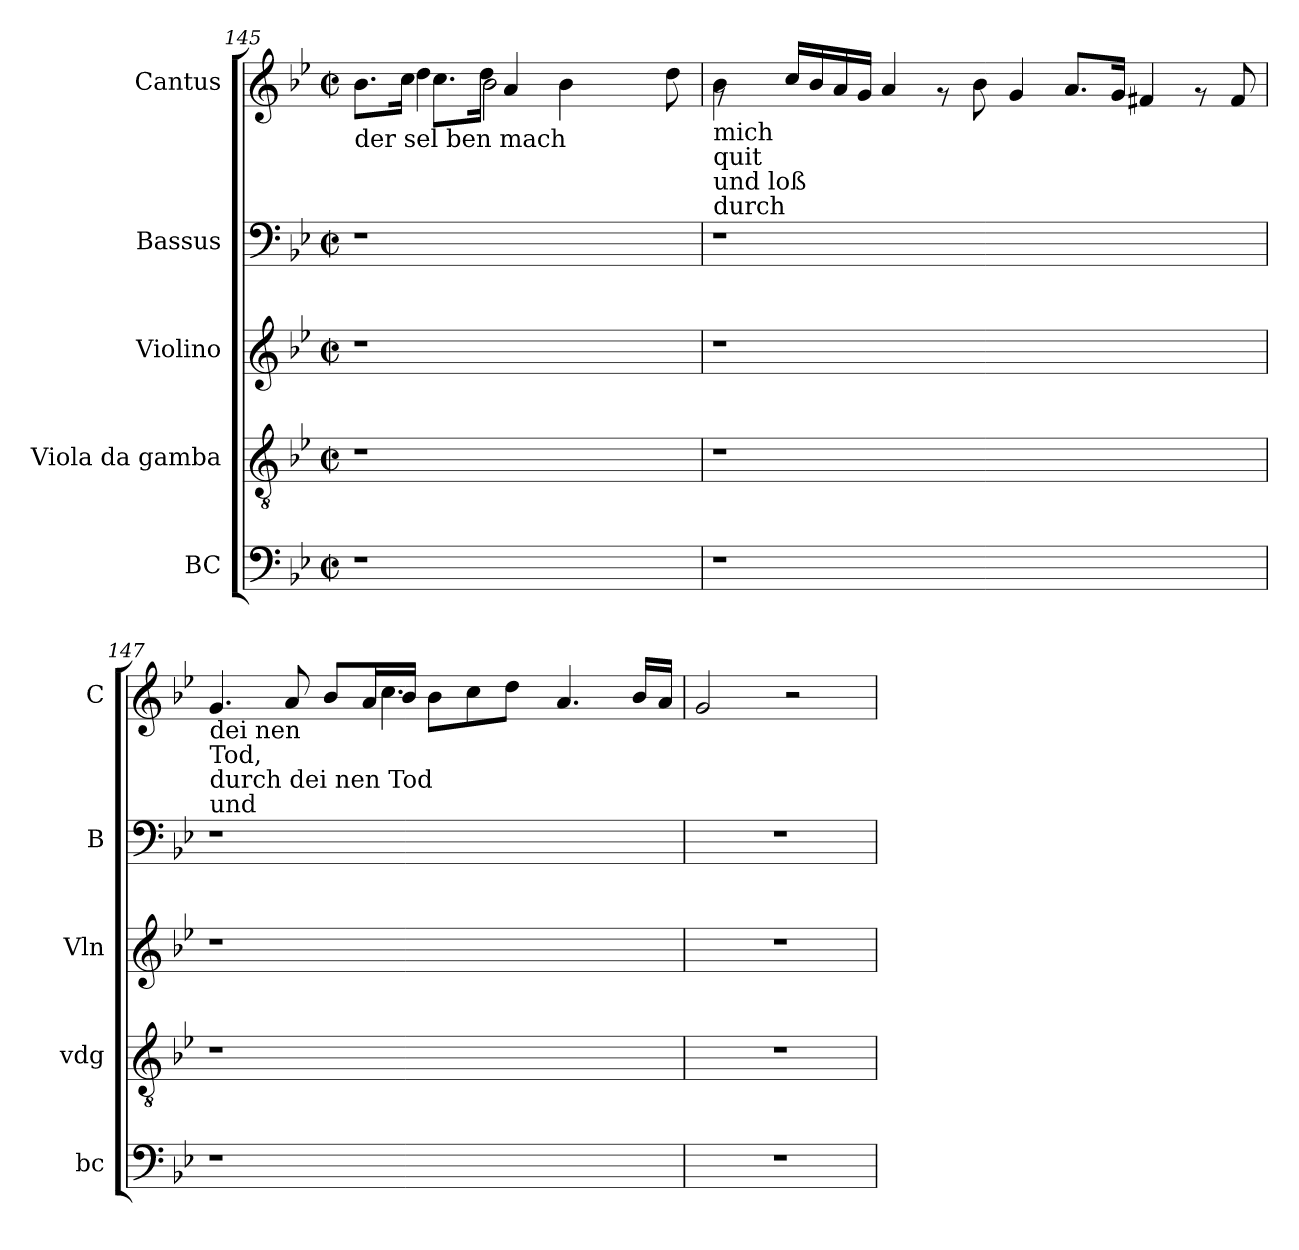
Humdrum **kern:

**kern	**kern	**kern	**kern	**kern
*part5	*part4	*part3	*part2	*part1
*staff5	*staff4	*staff3	*staff2	*staff1
*I"BC	*I"Viola da gamba	*I"Violino	*I"Bassus	*I"Cantus
*I'bc	*I'vdg	*I'Vln	*I'B	*I'C
!!LO:LB:g=z
*clefF4	*clefGv2	*clefG2	*clefF4	*clefG2
*k[b-e-]	*k[b-e-]	*k[b-e-]	*k[b-e-]	*k[b-e-]
*B-:	*B-:	*B-:	*B-:	*B-:
*M2/2	*M2/2	*M2/2	*M2/2	*M2/2
*met(c|)	*met(c|)	*met(c|)	*met(c|)	*met(c|)
=145	=145	=145	=145	=145
*	*	*	*	*^
!	!	!	!	!LO:TX:b:t=der sel ben mach	!
1r	1r	1r	1r	8.b-\L	8.ryy
.	.	.	.	16cc\Jk	4dd\
.	.	.	.	8.cc\L	.
.	.	.	.	16dd\Jk	2b-\
.	.	.	.	4a/	.
.	.	.	.	4b-\	.
.	.	.	.	.	8.ryy
4ryy	4ryy	4ryy	4ryy	4ryy	.
.	.	.	.	.	8dd\
=146	=146	=146	=146	=146	=146
!	!	!	!	!LO:TX:b:t=mich	!
!	!	!	!	!LO:TX:b:t=quit	!
!	!	!	!	!LO:TX:b:t=und loß	!
!	!	!	!	!LO:TX:b:t=durch	!
1r	1r	1r	1r	4b-\	8rf
.	.	.	.	.	1...ryy
.	.	.	.	16cc/LL	.
.	.	.	.	16b-/	.
.	.	.	.	16a/	.
.	.	.	.	16g/JJ	.
.	.	.	.	4a/	.
.	.	.	.	8rf	.
.	.	.	.	8b-\	.
1ryy	1ryy	1ryy	1ryy	4g/	.
.	.	.	.	8.a/L	.
.	.	.	.	16g/Jk	.
.	.	.	.	4f#X/	.
.	.	.	.	8rf	.
.	.	.	.	8f#/	.
=147	=147	=147	=147	=147	=147
!	!	!	!	!LO:TX:b:t=dei nen	!
!	!	!	!	!LO:TX:b:t=Tod,	!
!	!	!	!	!LO:TX:b:t=durch dei nen Tod	!
!	!	!	!	!LO:TX:b:t=und	!
1r	1r	1r	1r	4.g/	2ryy
.	.	.	.	8a/	.
.	.	.	.	8b-/L	8.ryy
.	.	.	.	16a/L	.
.	.	.	.	16b-/JJ	4.cc\
.	.	.	.	8b-\L	.
.	.	.	.	8cc\	.
2ryy	2ryy	2ryy	2ryy	8dd\J	.
.	.	.	.	.	2ryy
.	.	.	.	4.a/	.
8ryy	8ryy	8ryy	8ryy	16b-/LL	.
.	.	.	.	16a/JJ	16ryy
!!LO:LB:g=z
=148	=148	=148	=148	=148	=148
!	!	!	!	!LO:TX:b:t=Schmer	!
*	*	*	*	*v	*v
1r	1r	1r	1r	2g/
.	.	.	.	2r
=	=	=	=	=
*-	*-	*-	*-	*-
